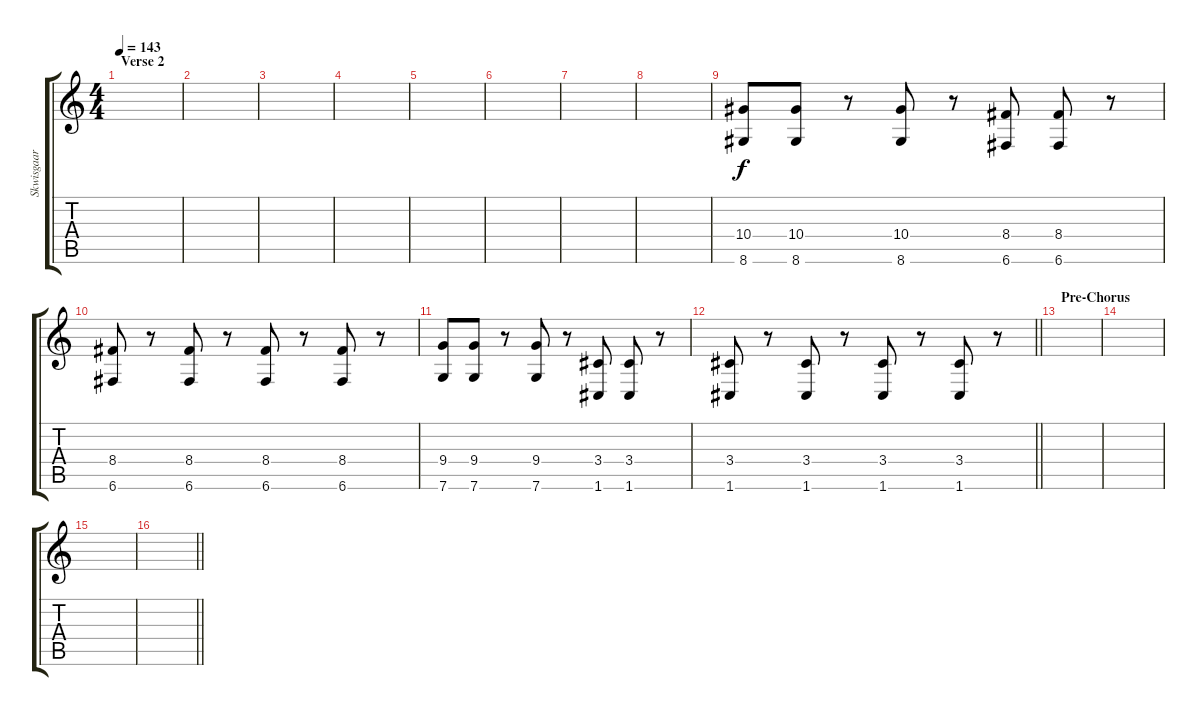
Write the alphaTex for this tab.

\track ("Skwisgaar Skwigelf (Harmony Guitar)" "Skwisgaar ") {instrument distortionguitar}
\staff {score tabs}
\tuning (C4 G3 Eb3 Bb2 F2 C2) {hide}
\ts (4 4)
\section ("" "Verse 2")
\tempo 143
\clef g2
\ks c
|
|
|
|
|
|
|
|
(10.4 8.6).8 (10.4 8.6).8 r.8 (10.4 8.6).8 r.8 (8.4 6.6).8 (8.4 6.6).8 r.8 |
(8.4 6.6).8 r.8 (8.4 6.6).8 r.8 (8.4 6.6).8 r.8 (8.4 6.6).8 r.8 |
(9.4 7.6).8 (9.4 7.6).8 r.8 (9.4 7.6).8 r.8 (3.4 1.6).8 (3.4 1.6).8 r.8 |
\barLineRight lightlight
(3.4 1.6).8 r.8 (3.4 1.6).8 r.8 (3.4 1.6).8 r.8 (3.4 1.6).8 r.8 |
\section ("" "Pre-Chorus")
|
|
|
\barLineRight lightlight
